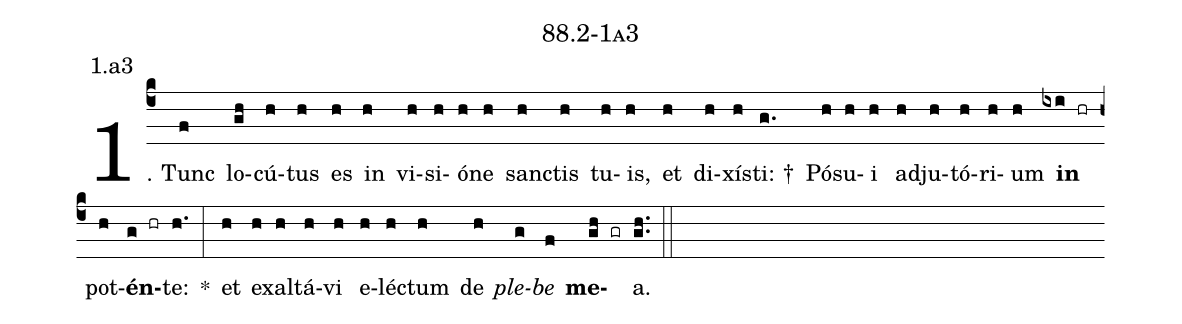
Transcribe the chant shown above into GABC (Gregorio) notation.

name: 88.2-1a3;
annotation: 1.a3;
%%
(c4)1. Tunc(f) lo(gh)cú(h)tus(h) es(h) in(h) vi(h)si(h)ó(h)ne(h) sanc(h)tis(h) tu(h)is,(h) et(h) di(h)xís(h)ti: †(g.) Pó(h)su(h)i(h) ad(h)ju(h)tó(h)ri(h)um(h) <b>in</b>(ixi hr) pot(h)<b>én</b>(g hr)te:(h.) *(:) et(h) ex(h)al(h)tá(h)vi(h) e(h)léc(h)tum(h) de(h) <i>ple</i>(g)<i>be</i>(f) <b>me</b>(gh gr)a.(gh..) (::)


%E(h) u(h) o(g) u(f) a(gh) e.(gh..) (::)
